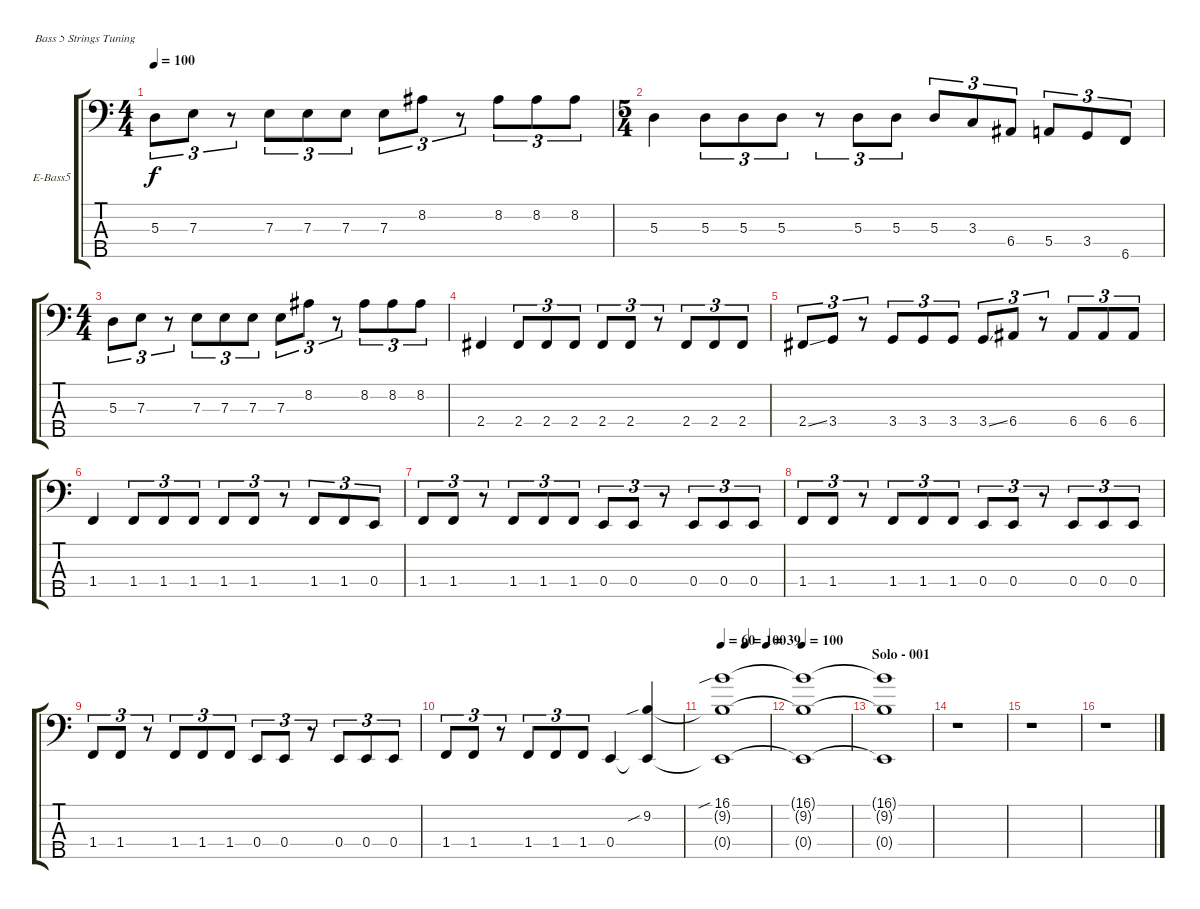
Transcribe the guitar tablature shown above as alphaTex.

\bracketExtendMode groupsimilarinstruments
\firstSystemTrackNameOrientation horizontal
\otherSystemsTrackNameOrientation horizontal
\track ("baz" "E-Bass5") {instrument electricbassfinger}
\staff {score tabs}
\tuning (G2 D2 A1 E1 B0)
\ts (4 4)
\beaming (8 2 2 2 2)
\tempo 100
\clef f4
\ks aminor
5.3.8{tu (3 2) dy f} 7.3.8{tu (3 2)} r.8{tu (3 2)} 7.3.8{tu (3 2)} 7.3.8{tu (3 2)} 7.3.8{tu (3 2)} 7.3.8{tu (3 2)} 8.2.8{tu (3 2)} r.8{tu (3 2)} 8.2.8{tu (3 2)} 8.2.8{tu (3 2)} 8.2.8{tu (3 2)} |
\ts (5 4)
\beaming (8 2 2 2 4)
5.3.4 5.3.8{tu (3 2)} 5.3.8{tu (3 2)} 5.3.8{tu (3 2)} r.8{tu (3 2)} 5.3.8{tu (3 2)} 5.3.8{tu (3 2)} 5.3.8{tu (3 2)} 3.3.8{tu (3 2)} 6.4.8{tu (3 2)} 5.4.8{tu (3 2)} 3.4.8{tu (3 2)} 6.5.8{tu (3 2)} |
\ts (4 4)
\beaming (8 2 2 2 2)
5.3.8{tu (3 2)} 7.3.8{tu (3 2)} r.8{tu (3 2)} 7.3.8{tu (3 2)} 7.3.8{tu (3 2)} 7.3.8{tu (3 2)} 7.3.8{tu (3 2)} 8.2.8{tu (3 2)} r.8{tu (3 2)} 8.2.8{tu (3 2)} 8.2.8{tu (3 2)} 8.2.8{tu (3 2)} |
2.4.4 2.4.8{tu (3 2)} 2.4.8{tu (3 2)} 2.4.8{tu (3 2)} 2.4.8{tu (3 2)} 2.4.8{tu (3 2)} r.8{tu (3 2)} 2.4.8{tu (3 2)} 2.4.8{tu (3 2)} 2.4.8{tu (3 2)} |
2.4{ss}.8{tu (3 2)} 3.4.8{tu (3 2)} r.8{tu (3 2)} 3.4.8{tu (3 2)} 3.4.8{tu (3 2)} 3.4.8{tu (3 2)} 3.4{ss}.8{tu (3 2)} 6.4.8{tu (3 2)} r.8{tu (3 2)} 6.4.8{tu (3 2)} 6.4.8{tu (3 2)} 6.4.8{tu (3 2)} |
1.4.4 1.4.8{tu (3 2)} 1.4.8{tu (3 2)} 1.4.8{tu (3 2)} 1.4.8{tu (3 2)} 1.4.8{tu (3 2)} r.8{tu (3 2)} 1.4.8{tu (3 2)} 1.4.8{tu (3 2)} 0.4.8{tu (3 2)} |
1.4.8{tu (3 2)} 1.4.8{tu (3 2)} r.8{tu (3 2)} 1.4.8{tu (3 2)} 1.4.8{tu (3 2)} 1.4.8{tu (3 2)} 0.4.8{tu (3 2)} 0.4.8{tu (3 2)} r.8{tu (3 2)} 0.4.8{tu (3 2)} 0.4.8{tu (3 2)} 0.4.8{tu (3 2)} |
1.4.8{tu (3 2)} 1.4.8{tu (3 2)} r.8{tu (3 2)} 1.4.8{tu (3 2)} 1.4.8{tu (3 2)} 1.4.8{tu (3 2)} 0.4.8{tu (3 2)} 0.4.8{tu (3 2)} r.8{tu (3 2)} 0.4.8{tu (3 2)} 0.4.8{tu (3 2)} 0.4.8{tu (3 2)} |
1.4.8{tu (3 2)} 1.4.8{tu (3 2)} r.8{tu (3 2)} 1.4.8{tu (3 2)} 1.4.8{tu (3 2)} 1.4.8{tu (3 2)} 0.4.8{tu (3 2)} 0.4.8{tu (3 2)} r.8{tu (3 2)} 0.4.8{tu (3 2)} 0.4.8{tu (3 2)} 0.4.8{tu (3 2)} |
1.4.8{tu (3 2)} 1.4.8{tu (3 2)} r.8{tu (3 2)} 1.4.8{tu (3 2)} 1.4.8{tu (3 2)} 1.4.8{tu (3 2)} 0.4.4 (9.2{sib} 0.4{t}).4 |
\tempo 60
\tempo (100 0.5)
\tempo (39 0.94375)
(9.2{t} 16.1{sib} 0.4{t}).1 |
\tempo 100
(9.2{t} 16.1{t} 0.4{t}).1 |
\section ("" "Solo - 001")
(9.2{t} 16.1{t} 0.4{t}).1 |
r.1 |
r.1 |
r.1
